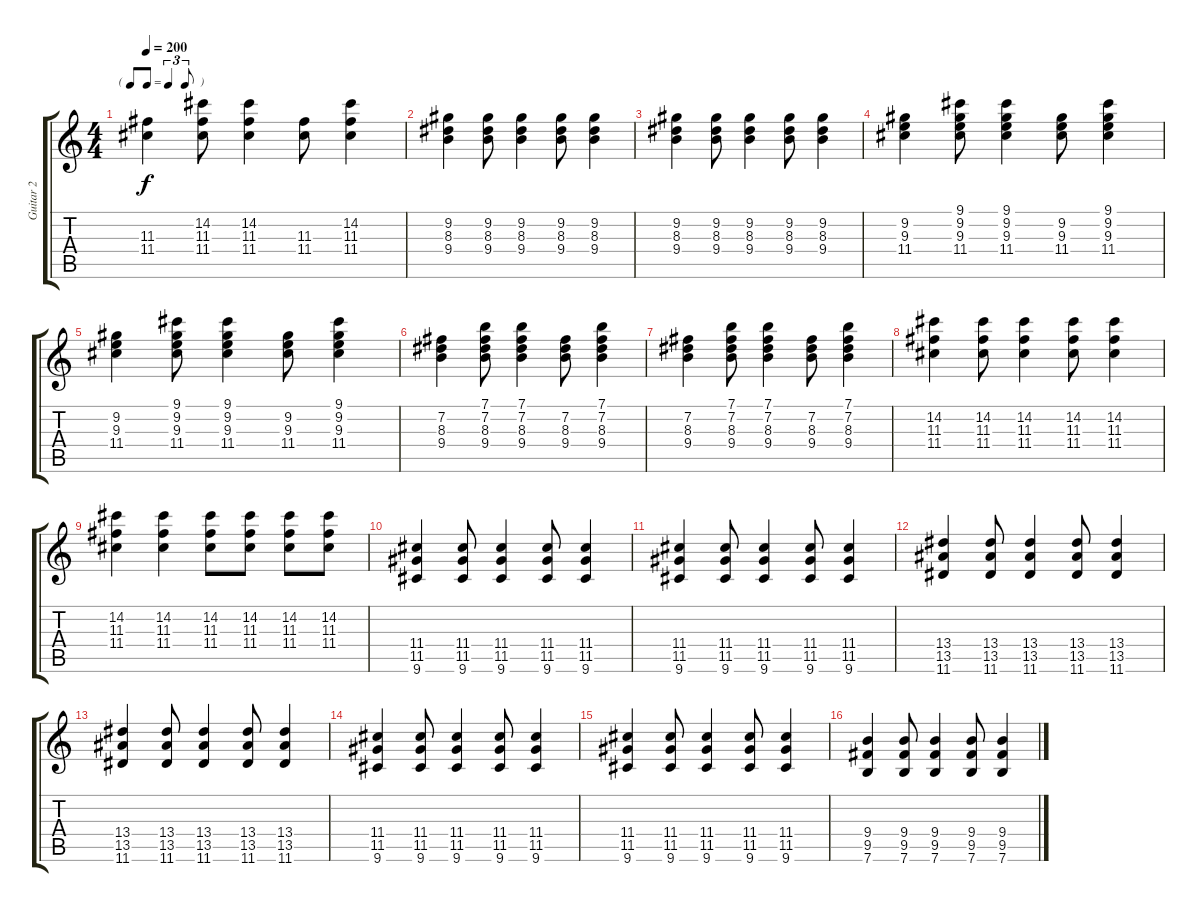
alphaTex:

\track ("Guitar 2" "Guitar 2") {instrument acousticguitarsteel}
\staff {score tabs}
\tuning (E4 B3 G3 D3 A2 E2) {hide}
\ts (4 4)
\tf triplet8th
\tempo 200
\clef g2
\ks c
(11.3 11.4).4{dy f} (14.2 11.3 11.4).8 (14.2 11.3 11.4).4 (11.3 11.4).8 (14.2 11.3 11.4).4 |
(9.2 8.3 9.4).4 (9.2 8.3 9.4).8 (9.2 8.3 9.4).4 (9.2 8.3 9.4).8 (9.2 8.3 9.4).4 |
(9.2 8.3 9.4).4 (9.2 8.3 9.4).8 (9.2 8.3 9.4).4 (9.2 8.3 9.4).8 (9.2 8.3 9.4).4 |
(9.2 9.3 11.4).4 (9.1 9.2 9.3 11.4).8 (9.1 9.2 9.3 11.4).4 (9.2 9.3 11.4).8 (9.1 9.2 9.3 11.4).4 |
(9.2 9.3 11.4).4 (9.1 9.2 9.3 11.4).8 (9.1 9.2 9.3 11.4).4 (9.2 9.3 11.4).8 (9.1 9.2 9.3 11.4).4 |
(7.2 8.3 9.4).4 (7.1 7.2 8.3 9.4).8 (7.1 7.2 8.3 9.4).4 (7.2 8.3 9.4).8 (7.1 7.2 8.3 9.4).4 |
(7.2 8.3 9.4).4 (7.1 7.2 8.3 9.4).8 (7.1 7.2 8.3 9.4).4 (7.2 8.3 9.4).8 (7.1 7.2 8.3 9.4).4 |
(14.2 11.3 11.4).4 (14.2 11.3 11.4).8 (14.2 11.3 11.4).4 (14.2 11.3 11.4).8 (14.2 11.3 11.4).4 |
(14.2 11.3 11.4).4 (14.2 11.3 11.4).4 (14.2 11.3 11.4).8 (14.2 11.3 11.4).8 (14.2 11.3 11.4).8 (14.2 11.3 11.4).8 |
(11.4 11.5 9.6).4 (11.4 11.5 9.6).8 (11.4 11.5 9.6).4 (11.4 11.5 9.6).8 (11.4 11.5 9.6).4 |
(11.4 11.5 9.6).4 (11.4 11.5 9.6).8 (11.4 11.5 9.6).4 (11.4 11.5 9.6).8 (11.4 11.5 9.6).4 |
(13.4 13.5 11.6).4 (13.4 13.5 11.6).8 (13.4 13.5 11.6).4 (13.4 13.5 11.6).8 (13.4 13.5 11.6).4 |
(13.4 13.5 11.6).4 (13.4 13.5 11.6).8 (13.4 13.5 11.6).4 (13.4 13.5 11.6).8 (13.4 13.5 11.6).4 |
(11.4 11.5 9.6).4 (11.4 11.5 9.6).8 (11.4 11.5 9.6).4 (11.4 11.5 9.6).8 (11.4 11.5 9.6).4 |
(11.4 11.5 9.6).4 (11.4 11.5 9.6).8 (11.4 11.5 9.6).4 (11.4 11.5 9.6).8 (11.4 11.5 9.6).4 |
(9.4 9.5 7.6).4 (9.4 9.5 7.6).8 (9.4 9.5 7.6).4 (9.4 9.5 7.6).8 (9.4 9.5 7.6).4
